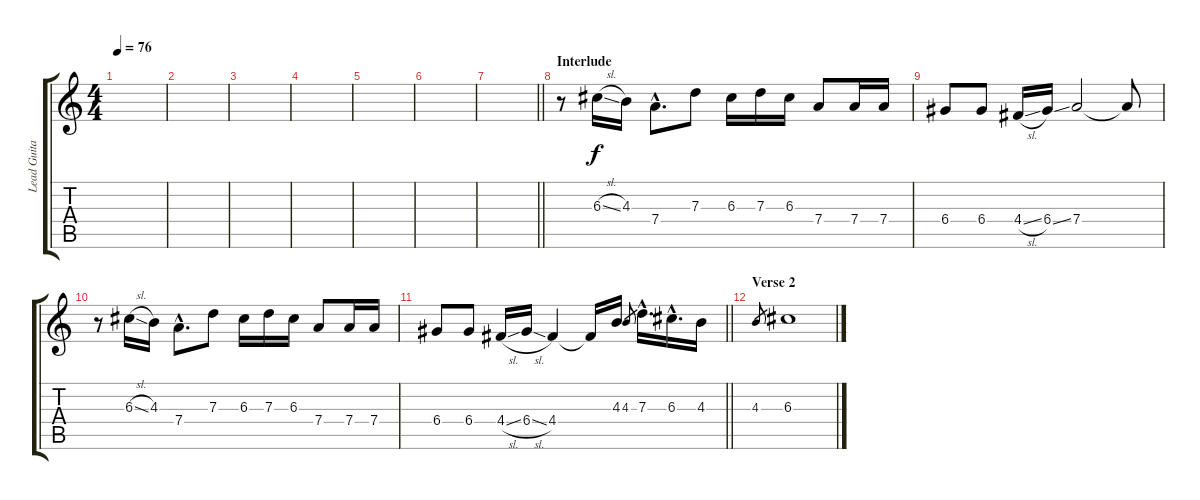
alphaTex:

\track ("Lead Guitar 1" "Lead Guita") {instrument distortionguitar}
\staff {score tabs}
\tuning (E4 B3 G3 D3 A2 E2) {hide}
\ts (4 4)
\tempo 76
\clef g2
\ks c
|
|
|
|
|
|
\barLineRight lightlight
|
\section ("" "Interlude")
r.8 6.3{sl}.16 4.3.16 7.4{hac}.8{d} 7.3.8 6.3.16 7.3.16 6.3.16 7.4.8 7.4.16 7.4.16 |
6.4.8 6.4.8 4.4{sl}.16 6.4{ss}.16 7.4.2 7.4{t}.8 |
r.8 6.3{sl}.16 4.3.16 7.4{hac}.8{d} 7.3.8 6.3.16 7.3.16 6.3.16 7.4.8 7.4.16 7.4.16 |
\barLineRight lightlight
6.4.8 6.4.8 4.4{sl}.16 6.4{sl}.16 4.4.4 4.4{t}.16 4.3.16 4.3.8{gr} 7.3{hac}.16{d} 6.3{hac}.16{d} 4.3.16 |
\section ("" "Verse 2")
4.3.8{gr} 6.3.1
